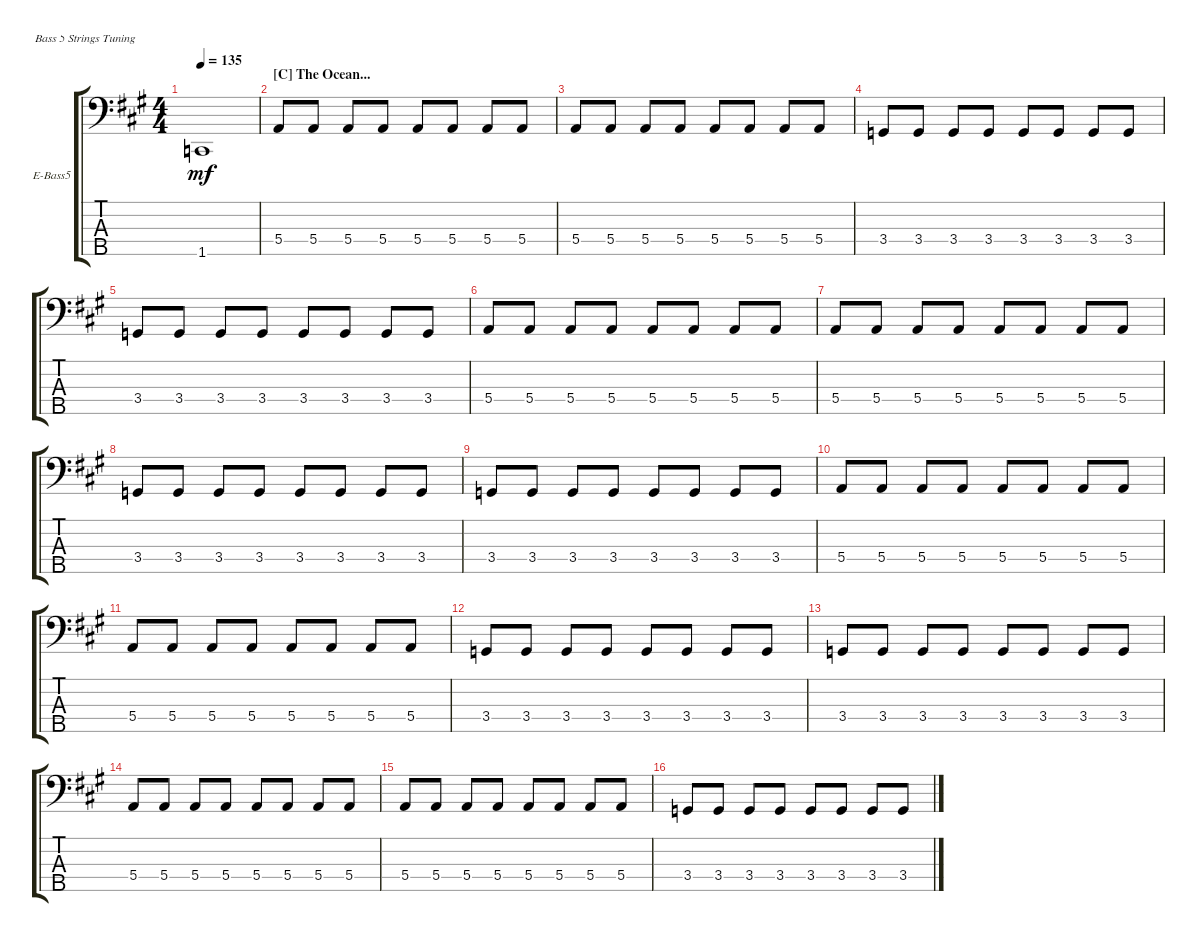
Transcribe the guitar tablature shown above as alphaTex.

\defaultSystemsLayout 4
\bracketExtendMode groupsimilarinstruments
\firstSystemTrackNameOrientation horizontal
\otherSystemsTrackNameOrientation horizontal
\track ("Bass" "E-Bass5") {instrument electricbassfinger}
\staff {score tabs}
\tuning (G2 D2 A1 E1 B0)
\ts (4 4)
\tempo 135
\clef f4
\ks f#minor
1.5{t}.1{dy mf} |
\section ("C" "The Ocean...")
5.4.8 5.4.8 5.4.8 5.4.8 5.4.8 5.4.8 5.4.8 5.4.8 |
5.4.8 5.4.8 5.4.8 5.4.8 5.4.8 5.4.8 5.4.8 5.4.8 |
3.4.8 3.4.8 3.4.8 3.4.8 3.4.8 3.4.8 3.4.8 3.4.8 |
3.4.8 3.4.8 3.4.8 3.4.8 3.4.8 3.4.8 3.4.8 3.4.8 |
5.4.8 5.4.8 5.4.8 5.4.8 5.4.8 5.4.8 5.4.8 5.4.8 |
5.4.8 5.4.8 5.4.8 5.4.8 5.4.8 5.4.8 5.4.8 5.4.8 |
3.4.8 3.4.8 3.4.8 3.4.8 3.4.8 3.4.8 3.4.8 3.4.8 |
3.4.8 3.4.8 3.4.8 3.4.8 3.4.8 3.4.8 3.4.8 3.4.8 |
5.4.8 5.4.8 5.4.8 5.4.8 5.4.8 5.4.8 5.4.8 5.4.8 |
5.4.8 5.4.8 5.4.8 5.4.8 5.4.8 5.4.8 5.4.8 5.4.8 |
3.4.8 3.4.8 3.4.8 3.4.8 3.4.8 3.4.8 3.4.8 3.4.8 |
3.4.8 3.4.8 3.4.8 3.4.8 3.4.8 3.4.8 3.4.8 3.4.8 |
5.4.8 5.4.8 5.4.8 5.4.8 5.4.8 5.4.8 5.4.8 5.4.8 |
5.4.8 5.4.8 5.4.8 5.4.8 5.4.8 5.4.8 5.4.8 5.4.8 |
3.4.8 3.4.8 3.4.8 3.4.8 3.4.8 3.4.8 3.4.8 3.4.8
